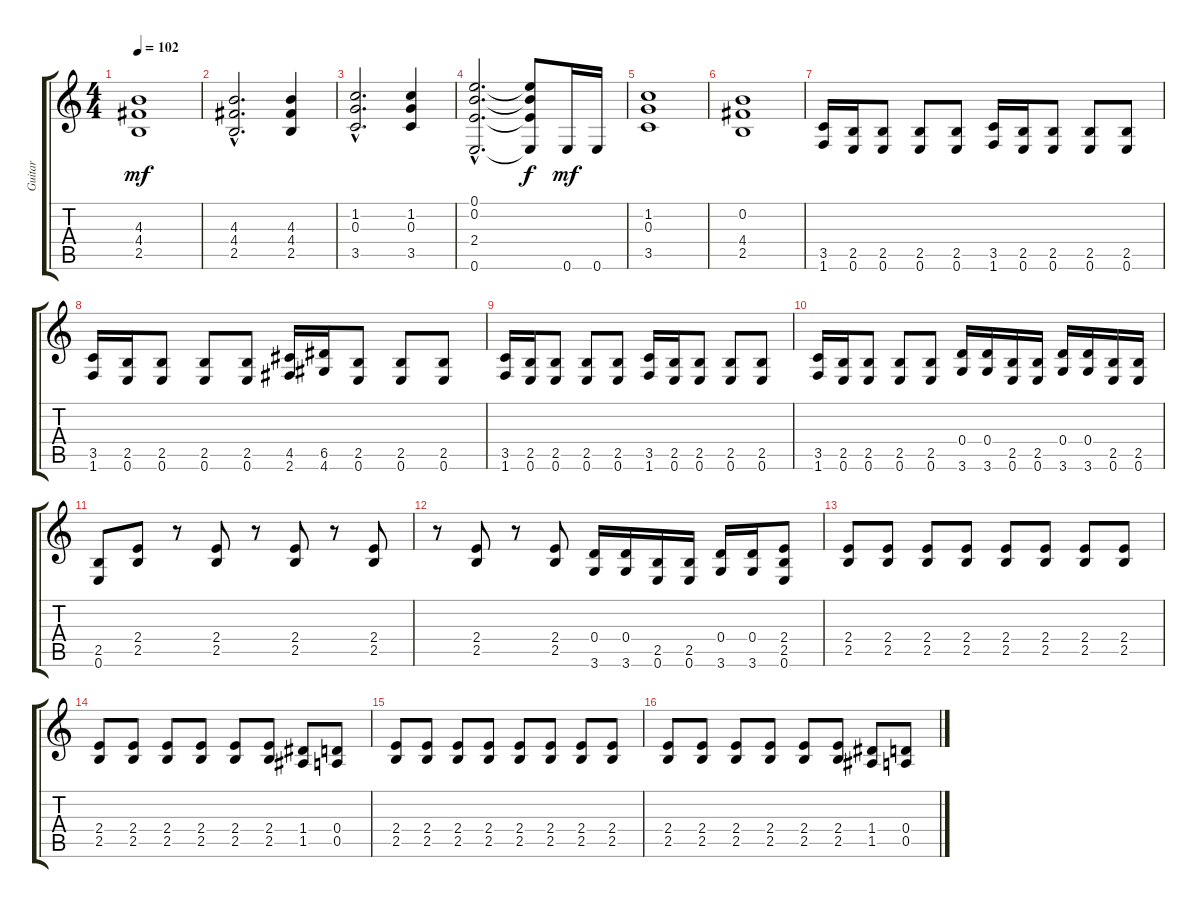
\track ("Guitar" "Guitar") {instrument overdrivenguitar}
\staff {score tabs}
\tuning (E4 B3 G3 D3 A2 E2) {hide}
\ts (4 4)
\tempo 102
\clef g2
\ks c
(4.3 4.4 2.5).1{dy mf instrument overdrivenguitar} |
(4.3{hac} 4.4{hac} 2.5{hac}).2{d} (4.3 4.4 2.5).4 |
(1.2{hac} 0.3{hac} 3.5{hac}).2{d} (1.2 0.3 3.5).4 |
(0.1{hac} 0.2{hac} 2.4{hac} 0.6{hac}).2{d} (0.1{t} 0.2{t} 2.4{t} 0.6{t}).8{dy f} 0.6.16{dy mf} 0.6.16 |
(1.2 0.3 3.5).1 |
(0.2 4.4 2.5).1 |
(3.5 1.6).16 (2.5 0.6).16 (2.5 0.6).8 (2.5 0.6).8 (2.5 0.6).8 (3.5 1.6).16 (2.5 0.6).16 (2.5 0.6).8 (2.5 0.6).8 (2.5 0.6).8 |
(3.5 1.6).16 (2.5 0.6).16 (2.5 0.6).8 (2.5 0.6).8 (2.5 0.6).8 (4.5 2.6).16 (6.5 4.6).16 (2.5 0.6).8 (2.5 0.6).8 (2.5 0.6).8 |
(3.5 1.6).16 (2.5 0.6).16 (2.5 0.6).8 (2.5 0.6).8 (2.5 0.6).8 (3.5 1.6).16 (2.5 0.6).16 (2.5 0.6).8 (2.5 0.6).8 (2.5 0.6).8 |
(3.5 1.6).16 (2.5 0.6).16 (2.5 0.6).8 (2.5 0.6).8 (2.5 0.6).8 (0.4 3.6).16 (0.4 3.6).16 (2.5 0.6).16 (2.5 0.6).16 (0.4 3.6).16 (0.4 3.6).16 (2.5 0.6).16 (2.5 0.6).16 |
(2.5 0.6).8 (2.4 2.5).8 r.8 (2.4 2.5).8 r.8 (2.4 2.5).8 r.8 (2.4 2.5).8 |
r.8 (2.4 2.5).8 r.8 (2.4 2.5).8 (0.4 3.6).16 (0.4 3.6).16 (2.5 0.6).16 (2.5 0.6).16 (0.4 3.6).16 (0.4 3.6).16 (2.4 2.5 0.6).8 |
(2.4 2.5).8 (2.4 2.5).8 (2.4 2.5).8 (2.4 2.5).8 (2.4 2.5).8 (2.4 2.5).8 (2.4 2.5).8 (2.4 2.5).8 |
(2.4 2.5).8 (2.4 2.5).8 (2.4 2.5).8 (2.4 2.5).8 (2.4 2.5).8 (2.4 2.5).8 (1.4 1.5).8 (0.4 0.5).8 |
(2.4 2.5).8 (2.4 2.5).8 (2.4 2.5).8 (2.4 2.5).8 (2.4 2.5).8 (2.4 2.5).8 (2.4 2.5).8 (2.4 2.5).8 |
(2.4 2.5).8 (2.4 2.5).8 (2.4 2.5).8 (2.4 2.5).8 (2.4 2.5).8 (2.4 2.5).8 (1.4 1.5).8 (0.4 0.5).8
